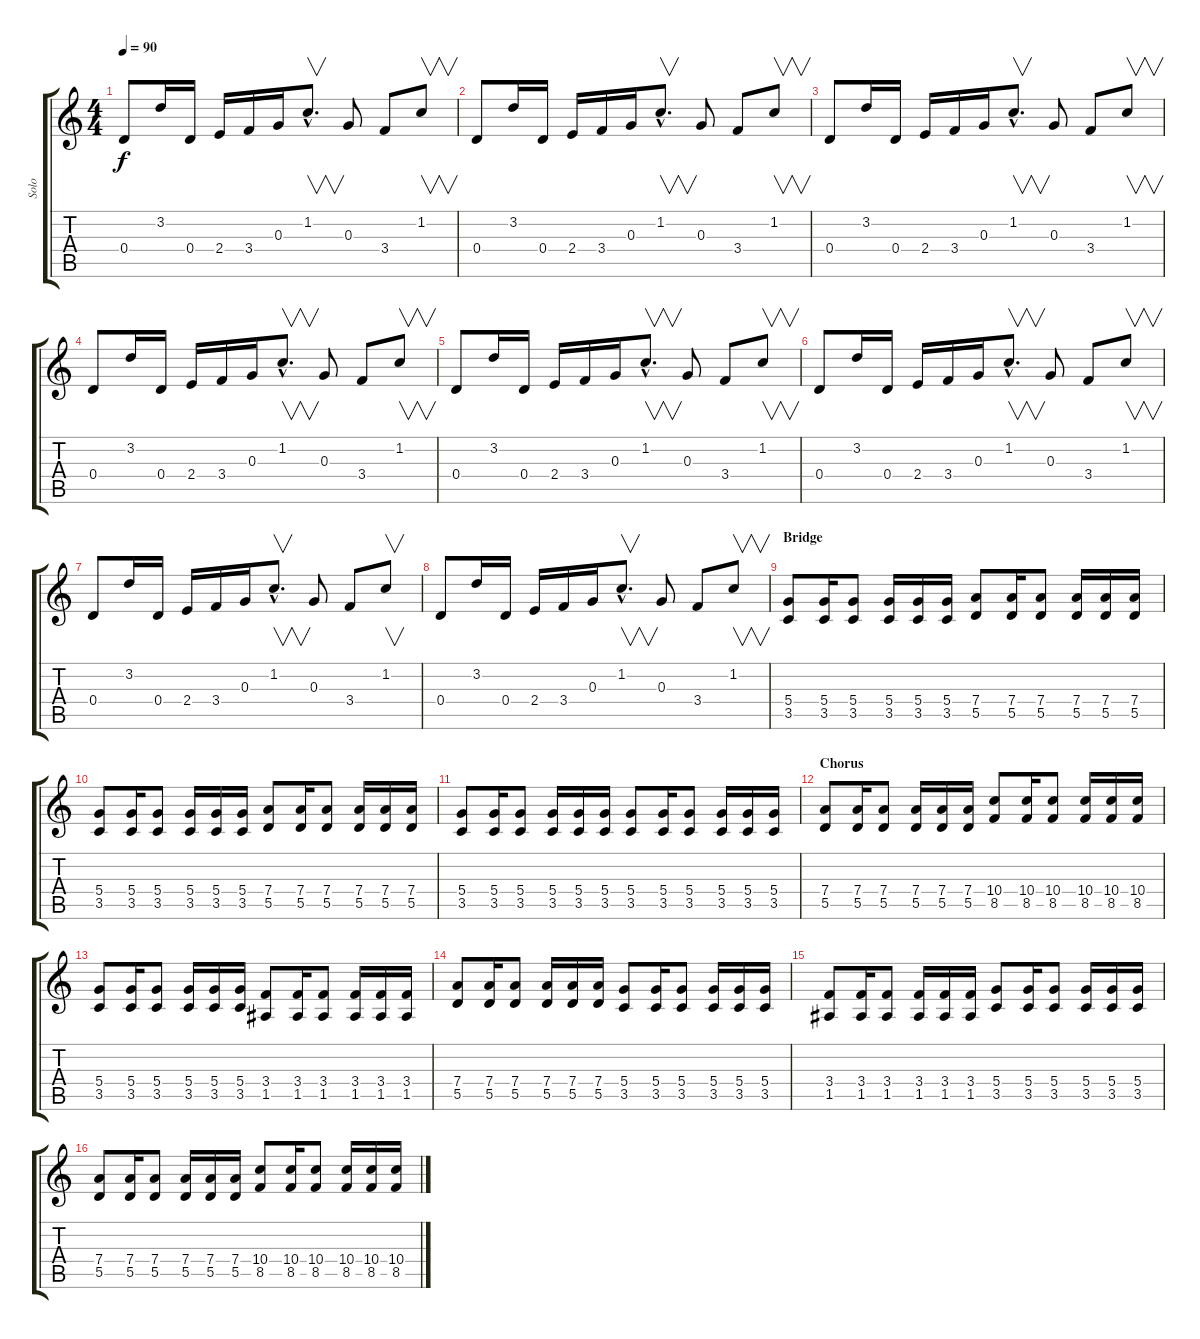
\track ("Solo" "Solo") {instrument overdrivenguitar}
\staff {score tabs}
\tuning (E4 B3 G3 D3 A2 E2) {hide}
\ts (4 4)
\tempo 90
\clef g2
\ks c
0.4.8{dy f volume 16 instrument acousticguitarsteel} 3.2.16 0.4.16 2.4.16 3.4.16 0.3.16 1.2{hac}.8{v d} 0.3.8 3.4.8 1.2.8{v} |
0.4.8 3.2.16 0.4.16 2.4.16 3.4.16 0.3.16 1.2{hac}.8{v d} 0.3.8 3.4.8 1.2.8{v} |
0.4.8{volume 14 instrument distortionguitar} 3.2.16 0.4.16 2.4.16 3.4.16 0.3.16 1.2{hac}.8{v d} 0.3.8 3.4.8 1.2.8{v} |
0.4.8 3.2.16 0.4.16 2.4.16 3.4.16 0.3.16 1.2{hac}.8{v d} 0.3.8 3.4.8 1.2.8{v} |
0.4.8 3.2.16 0.4.16 2.4.16 3.4.16 0.3.16 1.2{hac}.8{v d} 0.3.8 3.4.8 1.2.8{v} |
0.4.8 3.2.16 0.4.16 2.4.16 3.4.16 0.3.16 1.2{hac}.8{v d} 0.3.8 3.4.8 1.2.8{v} |
0.4.8 3.2.16 0.4.16 2.4.16 3.4.16 0.3.16 1.2{hac}.8{v d} 0.3.8 3.4.8 1.2.8{v} |
0.4.8 3.2.16 0.4.16 2.4.16 3.4.16 0.3.16 1.2{hac}.8{v d} 0.3.8 3.4.8 1.2.8{v} |
\section ("" "Bridge")
(5.4 3.5).8 (5.4 3.5).16 (5.4 3.5).8 (5.4 3.5).16 (5.4 3.5).16 (5.4 3.5).16 (7.4 5.5).8 (7.4 5.5).16 (7.4 5.5).8 (7.4 5.5).16 (7.4 5.5).16 (7.4 5.5).16 |
(5.4 3.5).8 (5.4 3.5).16 (5.4 3.5).8 (5.4 3.5).16 (5.4 3.5).16 (5.4 3.5).16 (7.4 5.5).8 (7.4 5.5).16 (7.4 5.5).8 (7.4 5.5).16 (7.4 5.5).16 (7.4 5.5).16 |
(5.4 3.5).8 (5.4 3.5).16 (5.4 3.5).8 (5.4 3.5).16 (5.4 3.5).16 (5.4 3.5).16 (5.4 3.5).8 (5.4 3.5).16 (5.4 3.5).8 (5.4 3.5).16 (5.4 3.5).16 (5.4 3.5).16 |
\section ("" "Chorus")
(7.4 5.5).8 (7.4 5.5).16 (7.4 5.5).8 (7.4 5.5).16 (7.4 5.5).16 (7.4 5.5).16 (10.4 8.5).8 (10.4 8.5).16 (10.4 8.5).8 (10.4 8.5).16 (10.4 8.5).16 (10.4 8.5).16 |
(5.4 3.5).8 (5.4 3.5).16 (5.4 3.5).8 (5.4 3.5).16 (5.4 3.5).16 (5.4 3.5).16 (3.4 1.5).8 (3.4 1.5).16 (3.4 1.5).8 (3.4 1.5).16 (3.4 1.5).16 (3.4 1.5).16 |
(7.4 5.5).8 (7.4 5.5).16 (7.4 5.5).8 (7.4 5.5).16 (7.4 5.5).16 (7.4 5.5).16 (5.4 3.5).8 (5.4 3.5).16 (5.4 3.5).8 (5.4 3.5).16 (5.4 3.5).16 (5.4 3.5).16 |
(3.4 1.5).8 (3.4 1.5).16 (3.4 1.5).8 (3.4 1.5).16 (3.4 1.5).16 (3.4 1.5).16 (5.4 3.5).8 (5.4 3.5).16 (5.4 3.5).8 (5.4 3.5).16 (5.4 3.5).16 (5.4 3.5).16 |
(7.4 5.5).8 (7.4 5.5).16 (7.4 5.5).8 (7.4 5.5).16 (7.4 5.5).16 (7.4 5.5).16 (10.4 8.5).8 (10.4 8.5).16 (10.4 8.5).8 (10.4 8.5).16 (10.4 8.5).16 (10.4 8.5).16
